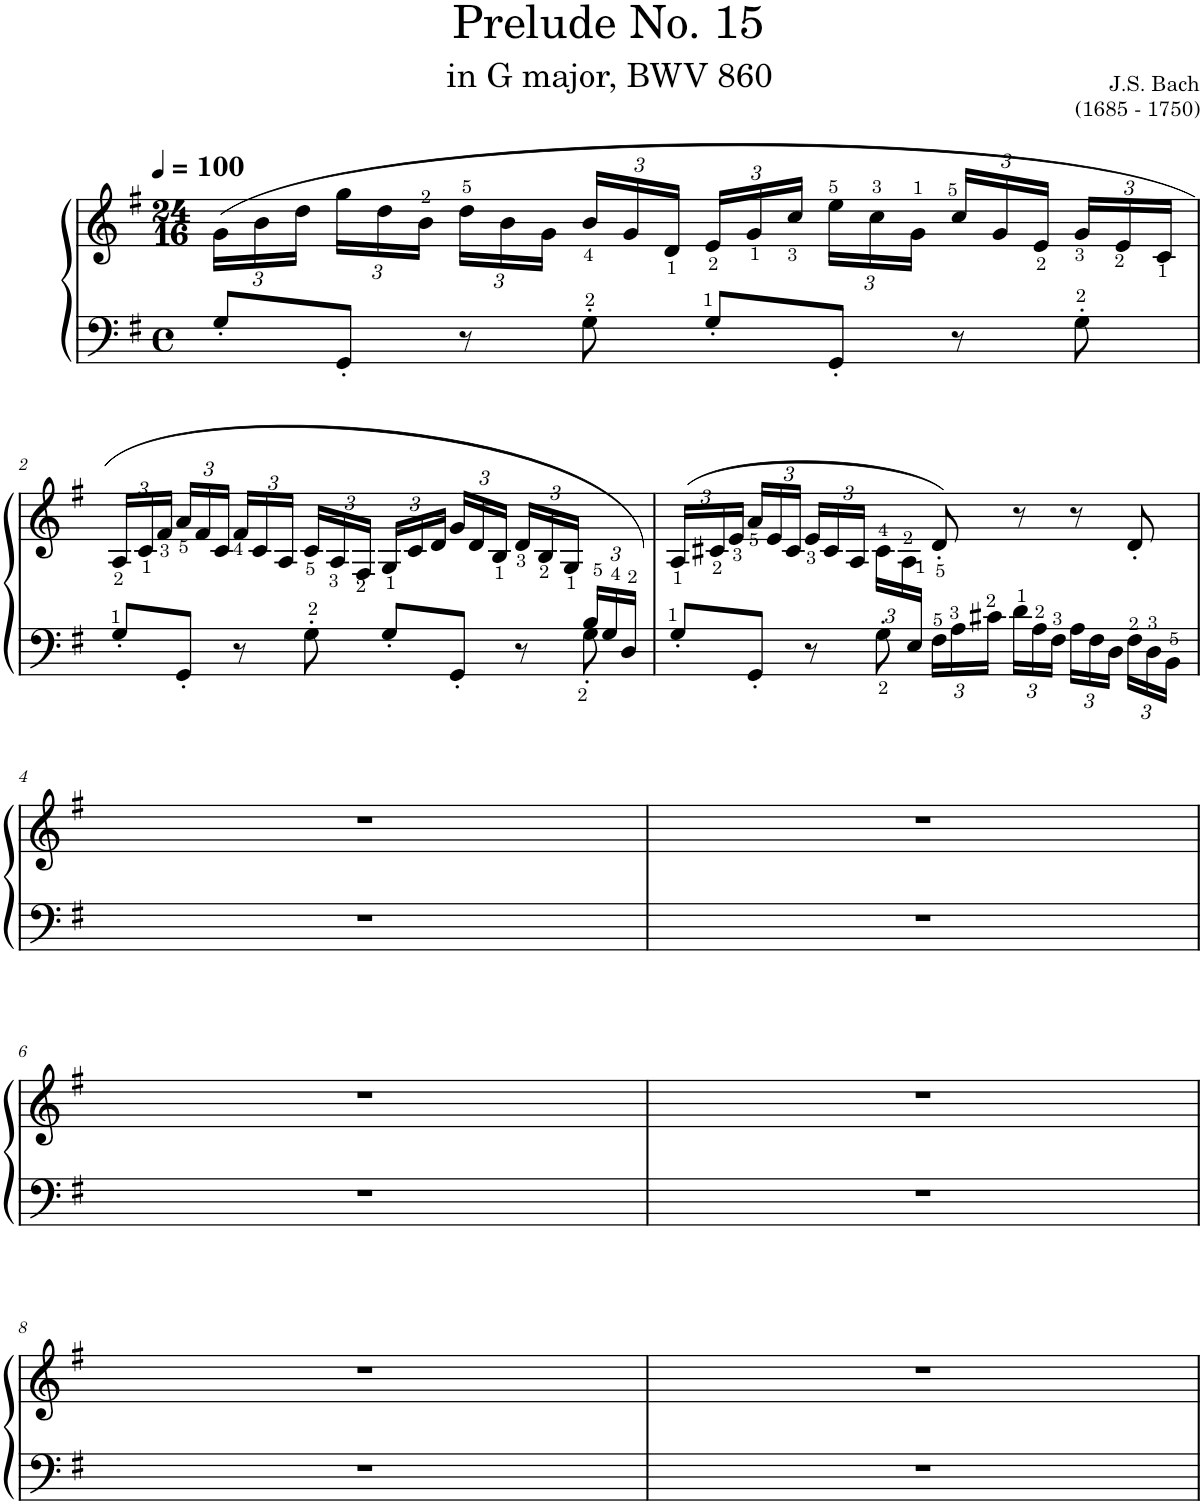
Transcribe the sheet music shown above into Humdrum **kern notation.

**kern	**kern
*part1	*part1
*staff2	*staff1
*I"Piano	*
*I'Pno.	*
*clefF4	*clefG2
*k[f#]	*k[f#]
*M24/16	*M24/16
*MM100	*MM100
*	*Xbrackettup
=1	=1
8G'/L	(24g\LL
.	24b\
.	24dd\JJ
8GG'/J	24gg\LL
.	24dd\
.	24b\JJ
8r	24dd\LL
.	24b\
.	24g\JJ
8G>'\	24b/LL
.	24g/
.	24d/JJ
8G>'/L	24e/LL
.	24g/
.	24cc/JJ
8GG'/J	24ee\LL
.	24cc\
.	24g\JJ
8r	24cc/LL
.	24g/
.	24e/JJ
8G>'\	24g/LL
.	24e/
.	24c/JJ
!!LO:LB:g=z
=2	=2
*^	*
8G'/L	2..ryy	24A/LL
.	.	24c/
.	.	24f#/JJ
8GG'/J	.	24a/LL
.	.	24f#/
.	.	24c/JJ
8r	.	24f#/LL
.	.	24c/
.	.	24A/JJ
8G>'\	.	24c/LL
.	.	24A/
.	.	24F#/JJ
8G'/L	.	24G/LL
.	.	24c/
.	.	24d/JJ
8GG'/J	.	24g/LL
.	.	24d/
.	.	24B/JJ
8r	.	24d/LL
.	.	24B/
.	.	24G/JJ
*	*Xbrackettup	*
8G'\	24B/LL	8ryy
.	24G/	.
.	24D/JJ)	.
=3	=3	=3
24%11ryy	8G'/L	(>24A/LL
.	.	24c#X/
.	.	24e/JJ
.	8GG'/J	24a/LL
.	.	24e/
.	.	24c#/JJ
.	8r	24e/LL
.	.	24c#/
.	.	24A/JJ
.	8G'\	24c#\LL
.	.	24A\
24E/JJ	.	24ryy
2ryy	24F#\LL	8d'/)
.	24A\	.
.	24c#X\JJ	.
.	24d\LL	8r
.	24A\	.
.	24F#\JJ	.
.	24A\LL	8r
.	24F#\	.
.	24D\JJ	.
.	24F#\LL	8d'/
.	24D\	.
.	24BB\JJ	.
*v	*v	*
!!LO:LB:g=z
=4	=4
1r	1.r
2ryy	.
=5	=5
1r	1.r
2ryy	.
!!LO:LB:g=z
=6	=6
1r	1.r
2ryy	.
=7	=7
1r	1.r
2ryy	.
!!LO:LB:g=z
=8	=8
1r	1.r
2ryy	.
=9	=9
1r	1.r
2ryy	.
=	=
*-	*-
